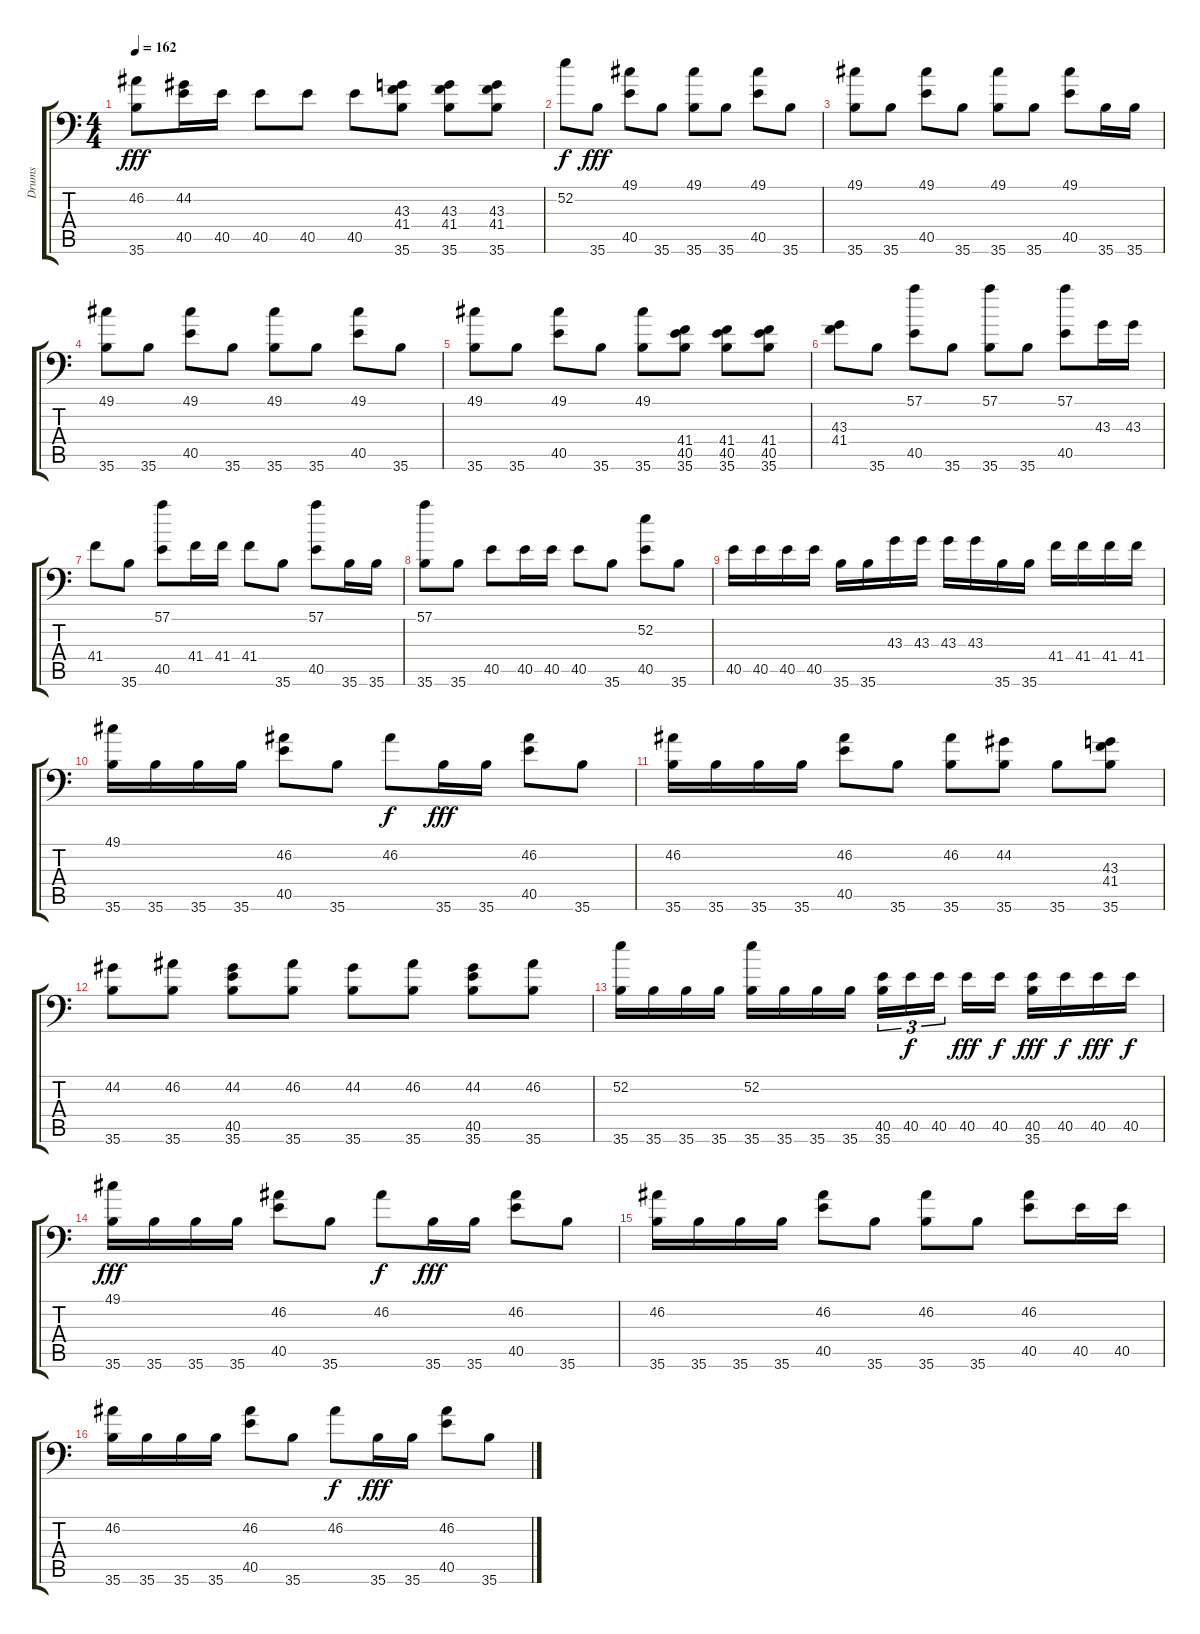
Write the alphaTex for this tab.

\track ("Drums" "Drums") {instrument acousticgrandpiano}
\staff {score tabs}
\tuning (C-1 C-1 C-1 C-1 C-1 C-1) {hide}
\ts (4 4)
\tempo 162
\clef f4
\ks c
(46.2 35.6).8{dy fff} (44.2 40.5).16 40.5.16 40.5.8 40.5.8 40.5.8 (43.3 41.4 35.6).8 (43.3 41.4 35.6).8 (43.3 41.4 35.6).8 |
52.2.8{dy f} 35.6.8{dy fff} (49.1 40.5).8 35.6.8 (49.1 35.6).8 35.6.8 (49.1 40.5).8 35.6.8 |
(49.1 35.6).8 35.6.8 (49.1 40.5).8 35.6.8 (49.1 35.6).8 35.6.8 (49.1 40.5).8 35.6.16 35.6.16 |
(49.1 35.6).8 35.6.8 (49.1 40.5).8 35.6.8 (49.1 35.6).8 35.6.8 (49.1 40.5).8 35.6.8 |
(49.1 35.6).8 35.6.8 (49.1 40.5).8 35.6.8 (49.1 35.6).8 (41.4 40.5 35.6).8 (41.4 40.5 35.6).8 (41.4 40.5 35.6).8 |
(43.3 41.4).8 35.6.8 (57.1 40.5).8 35.6.8 (57.1 35.6).8 35.6.8 (57.1 40.5).8 43.3.16 43.3.16 |
41.4.8 35.6.8 (57.1 40.5).8 41.4.16 41.4.16 41.4.8 35.6.8 (57.1 40.5).8 35.6.16 35.6.16 |
(57.1 35.6).8 35.6.8 40.5.8 40.5.16 40.5.16 40.5.8 35.6.8 (52.2 40.5).8 35.6.8 |
40.5.16 40.5.16 40.5.16 40.5.16 35.6.16 35.6.16 43.3.16 43.3.16 43.3.16 43.3.16 35.6.16 35.6.16 41.4.16 41.4.16 41.4.16 41.4.16 |
(49.1 35.6).16 35.6.16 35.6.16 35.6.16 (46.2 40.5).8 35.6.8 46.2.8{dy f} 35.6.16{dy fff} 35.6.16 (46.2 40.5).8 35.6.8 |
(46.2 35.6).16 35.6.16 35.6.16 35.6.16 (46.2 40.5).8 35.6.8 (46.2 35.6).8 (44.2 35.6).8 35.6.8 (43.3 41.4 35.6).8 |
(44.2 35.6).8 (46.2 35.6).8 (44.2 40.5 35.6).8 (46.2 35.6).8 (44.2 35.6).8 (46.2 35.6).8 (44.2 40.5 35.6).8 (46.2 35.6).8 |
(52.2 35.6).16 35.6.16 35.6.16 35.6.16 (52.2 35.6).16 35.6.16 35.6.16 35.6.16 (40.5 35.6).16{tu (3 2)} 40.5.16{tu (3 2) dy f} 40.5.16{tu (3 2) beam splitsecondary} 40.5.16{dy fff} 40.5.16{dy f} (40.5 35.6).16{dy fff} 40.5.16{dy f} 40.5.16{dy fff} 40.5.16{dy f} |
(49.1 35.6).16{dy fff} 35.6.16 35.6.16 35.6.16 (46.2 40.5).8 35.6.8 46.2.8{dy f} 35.6.16{dy fff} 35.6.16 (46.2 40.5).8 35.6.8 |
(46.2 35.6).16 35.6.16 35.6.16 35.6.16 (46.2 40.5).8 35.6.8 (46.2 35.6).8 35.6.8 (46.2 40.5).8 40.5.16 40.5.16 |
(46.2 35.6).16 35.6.16 35.6.16 35.6.16 (46.2 40.5).8 35.6.8 46.2.8{dy f} 35.6.16{dy fff} 35.6.16 (46.2 40.5).8 35.6.8
